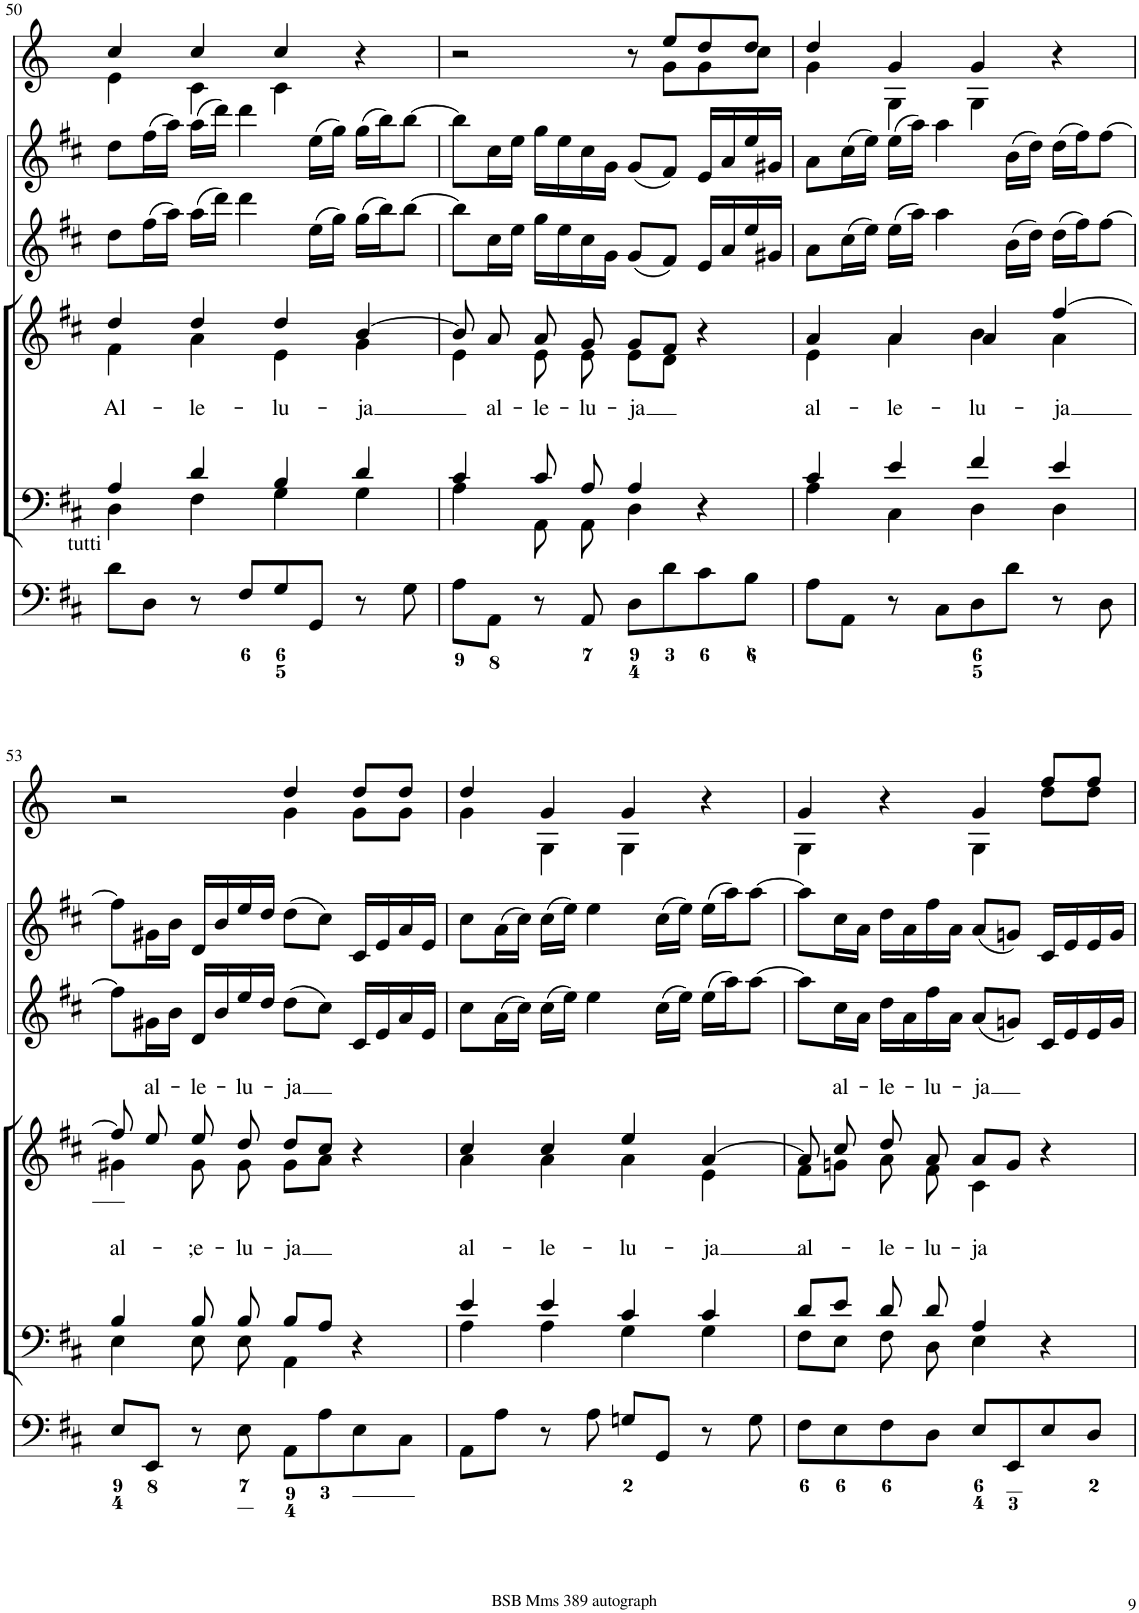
**kern	**kern	**kern	**text	**kern	**kern	**kern
*part6	*part5	*part4	*part4	*part3	*part2	*part1
*staff6	*staff5	*staff4	*staff4	*staff3	*staff2	*staff1
*I"Organ	*I"Voice	*I"Voice	*	*I"Violin	*I"Violini	*I"Clarini in D
*	*	*	*	*I'Vln	*I'Vln	*
!!LO:PB:g=z
*clefF4	*clefF4	*clefG2	*	*clefG2	*clefG2	*clefG2
*	*	*	*	*	*	*Trd-1c-2
*k[f#c#]	*k[f#c#]	*k[f#c#]	*	*k[f#c#]	*k[f#c#]	*k[]
*M4/4	*M4/4	*M4/4	*	*M4/4	*M4/4	*M4/4
*met(c)	*met(c)	*met(c)	*	*met(c)	*met(c)	*met(c)
=50	=50	=50	=50	=50	=50	=50
*	*^	*	*	*	*	*
!LO:TX:a:t=tutti	!	!	!	!	!	!	!
!	!	!	!	!LO:LY:b	!	!	!
*	*	*	*^	*	*	*	*^
8d\L	4A/	4D\	4dd/	4f#\	Al-	8dd\L	8dd\L	4cc/	4e\
8D\J	.	.	.	.	.	(16ff#\L	(16ff#\L	.	.
.	.	.	.	.	.	16aa\JJ)	16aa\JJ)	.	.
!	!	!	!	!	!LO:LY:b	!	!	!	!
8r	4d/	4F#\	4dd/	4a\	-le-	(16aa\LL	(16aa\LL	4cc/	4c\
.	.	.	.	.	.	16ddd\JJ)	16ddd\JJ)	.	.
8F#/L	.	.	.	.	.	4ddd\	4ddd\	.	.
!	!	!	!	!	!LO:LY:b	!	!	!	!
8G/	4B/	4G\	4dd/	4e\	-lu-	.	.	4cc/	4c\
8GG/J	.	.	.	.	.	(16ee\LL	(16ee\LL	.	.
.	.	.	.	.	.	16gg\JJ)	16gg\JJ)	.	.
!	!	!	!	!	!LO:LY:b	!	!	!	!
8r	4d/	4G\	[4b/	4g\	-ja	(16gg\LL	(16gg\LL	4r	4ryy
.	.	.	.	.	.	16bb\J)	16bb\J)	.	.
8G\	.	.	.	.	.	[8bb\J	[8bb\J	.	.
=51	=51	=51	=51	=51	=51	=51	=51	=51	=51
8A\L	4c#/	4A\	8b/]	4e\	.	8bb\L]	8bb\L]	2r	8ryy
!	!	!	!	!	!LO:LY:b	!	!	!	!
*	*	*	*	*	*	*	*	*v	*v
8AA\J	.	.	8a/	.	al-	16cc#\L	16cc#\L	.
.	.	.	.	.	.	16ee\JJ	16ee\JJ	.
!	!	!	!	!	!LO:LY:b	!	!	!
8r	8c#/	8AA\	8a/	8e\	-le-	16gg\LL	16gg\LL	.
.	.	.	.	.	.	16ee\	16ee\	.
!	!	!	!	!	!LO:LY:b	!	!	!
8AA/	8A/	8AA\	8g/	8e\	-lu-	16cc#\	16cc#\	.
.	.	.	.	.	.	16g\JJ	16g\JJ	.
!	!	!	!	!	!LO:LY:b	!	!	!
8D\L	4A/	4D\	8g/L	8e\L	-ja	(8g/L	(8g/L	8r
*	*	*	*	*	*	*	*	*^
8d\	.	.	8f#/J	8d\J	.	8f#/J)	8f#/J)	8ee/L	8g\L
8c#\	4r	4ryy	4r	4ryy	.	16e/LL	16e/LL	8dd/	8g\
.	.	.	.	.	.	16a/	16a/	.	.
8B\J	.	.	.	.	.	16ee/	16ee/	8dd/J	8cc\J
.	.	.	.	.	.	16g#X/JJ	16g#X/JJ	.	.
=52	=52	=52	=52	=52	=52	=52	=52	=52	=52
!	!	!	!	!	!LO:LY:b	!	!	!	!
8A\L	4c#/	4A\	4a/	4e\	al-	8a\L	8a\L	4dd/	4g\
8AA\J	.	.	.	.	.	(16cc#\L	(16cc#\L	.	.
.	.	.	.	.	.	16ee\JJ)	16ee\JJ)	.	.
!	!	!	!	!	!LO:LY:b	!	!	!	!
8r	4e/	4C#\	4a/	4a\	-le-	(16ee\LL	(16ee\LL	4g/	4G\
.	.	.	.	.	.	16aa\JJ)	16aa\JJ)	.	.
8C#\L	.	.	.	.	.	4aa\	4aa\	.	.
!	!	!	!	!	!LO:LY:b	!	!	!	!
8D\	4f#/	4D\	4a/	4b\	-lu-	.	.	4g/	4G\
8d\J	.	.	.	.	.	(16b\LL	(16b\LL	.	.
.	.	.	.	.	.	16dd\JJ)	16dd\JJ)	.	.
!	!	!	!	!	!LO:LY:b	!	!	!	!
8r	4e/	4D\	[4ff#/	4a\	-ja	(16dd\LL	(16dd\LL	4r	4ryy
.	.	.	.	.	.	16ff#\J)	16ff#\J)	.	.
8D\	.	.	.	.	.	[8ff#\J	[8ff#\J	.	.
!!LO:LB:g=z	!!
=53	=53	=53	=53	=53	=53	=53	=53	=53	=53
!	!	!	!	!	!LO:LY:b	!	!	!	!
8E/L	4B/	4E\	8ff#/]	4g#X\	al-	8ff#\L]	8ff#\L]	2r	2ryy
!	!	!	!	!	!LO:LY:a	!	!	!	!
8EE/J	.	.	8ee/	.	al-	16g#X\L	16g#X\L	.	.
.	.	.	.	.	.	16b\JJ	16b\JJ	.	.
!	!	!	!	!	!LO:LY:a	!	!	!	!
!	!	!	!	!	!LO:LY:b	!	!	!	!
8r	8B/	8E\	8ee/	8g#\	-;e-	16d/LL	16d/LL	.	.
.	.	.	.	.	.	16b/	16b/	.	.
!	!	!	!	!	!LO:LY:a	!	!	!	!
!	!	!	!	!	!LO:LY:b	!	!	!	!
8E\	8B/	8E\	8dd/	8g#\	-lu-	16ee/	16ee/	.	.
.	.	.	.	.	.	16dd/JJ	16dd/JJ	.	.
!	!	!	!	!	!LO:LY:a	!	!	!	!
!	!	!	!	!	!LO:LY:b	!	!	!	!
8AA\L	8B/L	4AA\	8dd/L	8g#\L	-ja	(8dd\L	(8dd\L	4dd/	4g\
8A\	8A/J	.	8cc#/J	8a\J	.	8cc#\J)	8cc#\J)	.	.
8E\	4r	4ryy	4r	4ryy	.	16c#/LL	16c#/LL	8dd/L	8g\L
.	.	.	.	.	.	16e/	16e/	.	.
8C#\J	.	.	.	.	.	16a/	16a/	8dd/J	8g\J
.	.	.	.	.	.	16e/JJ	16e/JJ	.	.
=54	=54	=54	=54	=54	=54	=54	=54	=54	=54
!	!	!	!	!	!LO:LY:b	!	!	!	!
8AA\L	4e/	4A\	4cc#/	4a\	al-	8cc#\L	8cc#\L	4dd/	4g\
8A\J	.	.	.	.	.	(16a\L	(16a\L	.	.
.	.	.	.	.	.	16cc#\JJ)	16cc#\JJ)	.	.
!	!	!	!	!	!LO:LY:b	!	!	!	!
8r	4e/	4A\	4cc#/	4a\	-le-	(16cc#\LL	(16cc#\LL	4g/	4G\
.	.	.	.	.	.	16ee\JJ)	16ee\JJ)	.	.
8A\	.	.	.	.	.	4ee\	4ee\	.	.
!	!	!	!	!	!LO:LY:b	!	!	!	!
8Gn/L	4c#/	4G\	4ee/	4a\	-lu-	.	.	4g/	4G\
8GG/J	.	.	.	.	.	(16cc#\LL	(16cc#\LL	.	.
.	.	.	.	.	.	16ee\JJ)	16ee\JJ)	.	.
!	!	!	!	!	!LO:LY:b	!	!	!	!
8r	4c#/	4G\	[4a/	4e\	-ja	(16ee\LL	(16ee\LL	4r	4ryy
.	.	.	.	.	.	16aa\J)	16aa\J)	.	.
8G\	.	.	.	.	.	[8aa\J	[8aa\J	.	.
=55	=55	=55	=55	=55	=55	=55	=55	=55	=55
!	!	!	!	!	!LO:LY:b	!	!	!	!
8F#\L	8d/L	8F#\L	8a/]	8f#\L	al-	8aa\L]	8aa\L]	4g/	4G\
!	!	!	!	!	!LO:LY:a	!	!	!	!
8E\	8e/J	8E\J	8cc#/	8gn\J	al-	16cc#\L	16cc#\L	.	.
.	.	.	.	.	.	16a\JJ	16a\JJ	.	.
!	!	!	!	!	!LO:LY:a	!	!	!	!
!	!	!	!	!	!LO:LY:b	!	!	!	!
8F#\	8d/	8F#\	8dd/	8a\	-le-	16dd\LL	16dd\LL	4r	4ryy
.	.	.	.	.	.	16a\	16a\	.	.
!	!	!	!	!	!LO:LY:a	!	!	!	!
!	!	!	!	!	!LO:LY:b	!	!	!	!
8D\J	8d/	8D\	8a/	8f#\	-lu-	16ff#\	16ff#\	.	.
.	.	.	.	.	.	16a\JJ	16a\JJ	.	.
!	!	!	!	!	!LO:LY:a	!	!	!	!
!	!	!	!	!	!LO:LY:b	!	!	!	!
8E/L	4A/	4E\	8a/L	4c#\	-ja	(8a/L	(8a/L	4g/	4G\
8EE/	.	.	8g/J	.	.	8gn/J)	8gn/J)	.	.
8E/	4r	4ryy	4r	4ryy	.	16c#/LL	16c#/LL	8ff/L	8dd\L
.	.	.	.	.	.	16e/	16e/	.	.
8D/J	.	.	.	.	.	16e/	16e/	8ff/J	8dd\J
.	.	.	.	.	.	16g/JJ	16g/JJ	.	.
*	*v	*v	*	*	*	*	*	*v	*v
*	*	*v	*v	*	*	*	*
=	=	=	=	=	=	=
*-	*-	*-	*-	*-	*-	*-
